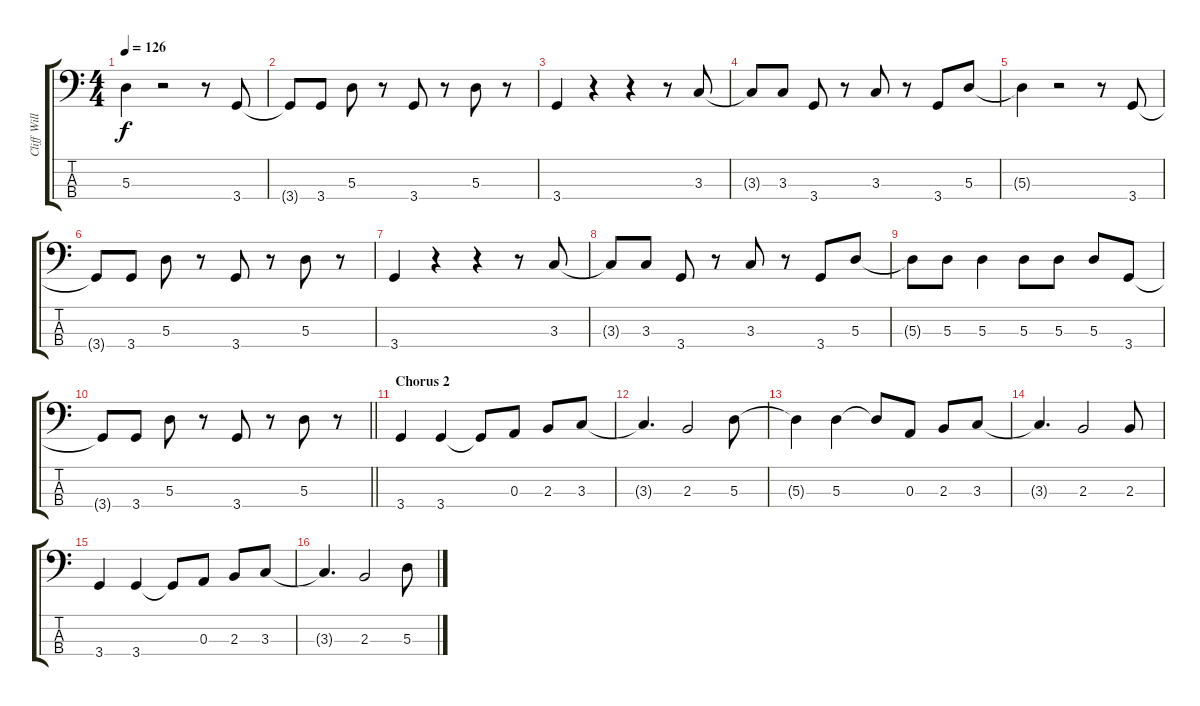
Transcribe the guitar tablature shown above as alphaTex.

\track ("Cliff Willians (Bass)" "Cliff Will") {instrument electricbasspick}
\staff {score tabs}
\tuning (G2 D2 A1 E1) {hide}
\ts (4 4)
\tempo 126
\clef f4
\ks c
5.3{t}.4{dy f} r.2 r.8 3.4.8 |
3.4{t}.8 3.4.8 5.3.8 r.8 3.4.8 r.8 5.3.8 r.8 |
3.4.4 r.4 r.4 r.8 3.3.8 |
3.3{t}.8 3.3.8 3.4.8 r.8 3.3.8 r.8 3.4.8 5.3.8 |
5.3{t}.4 r.2 r.8 3.4.8 |
3.4{t}.8 3.4.8 5.3.8 r.8 3.4.8 r.8 5.3.8 r.8 |
3.4.4 r.4 r.4 r.8 3.3.8 |
3.3{t}.8 3.3.8 3.4.8 r.8 3.3.8 r.8 3.4.8 5.3.8 |
5.3{t}.8 5.3.8 5.3.4 5.3.8 5.3.8 5.3.8 3.4.8 |
\barLineRight lightlight
3.4{t}.8 3.4.8 5.3.8 r.8 3.4.8 r.8 5.3.8 r.8 |
\section ("" "Chorus 2")
3.4.4 3.4.4 3.4{t}.8 0.3.8 2.3.8 3.3.8 |
3.3{t}.4{d} 2.3.2 5.3.8 |
5.3{t}.4 5.3.4 5.3{t}.8 0.3.8 2.3.8 3.3.8 |
3.3{t}.4{d} 2.3.2 2.3.8 |
3.4.4 3.4.4 3.4{t}.8 0.3.8 2.3.8 3.3.8 |
3.3{t}.4{d} 2.3.2 5.3.8
